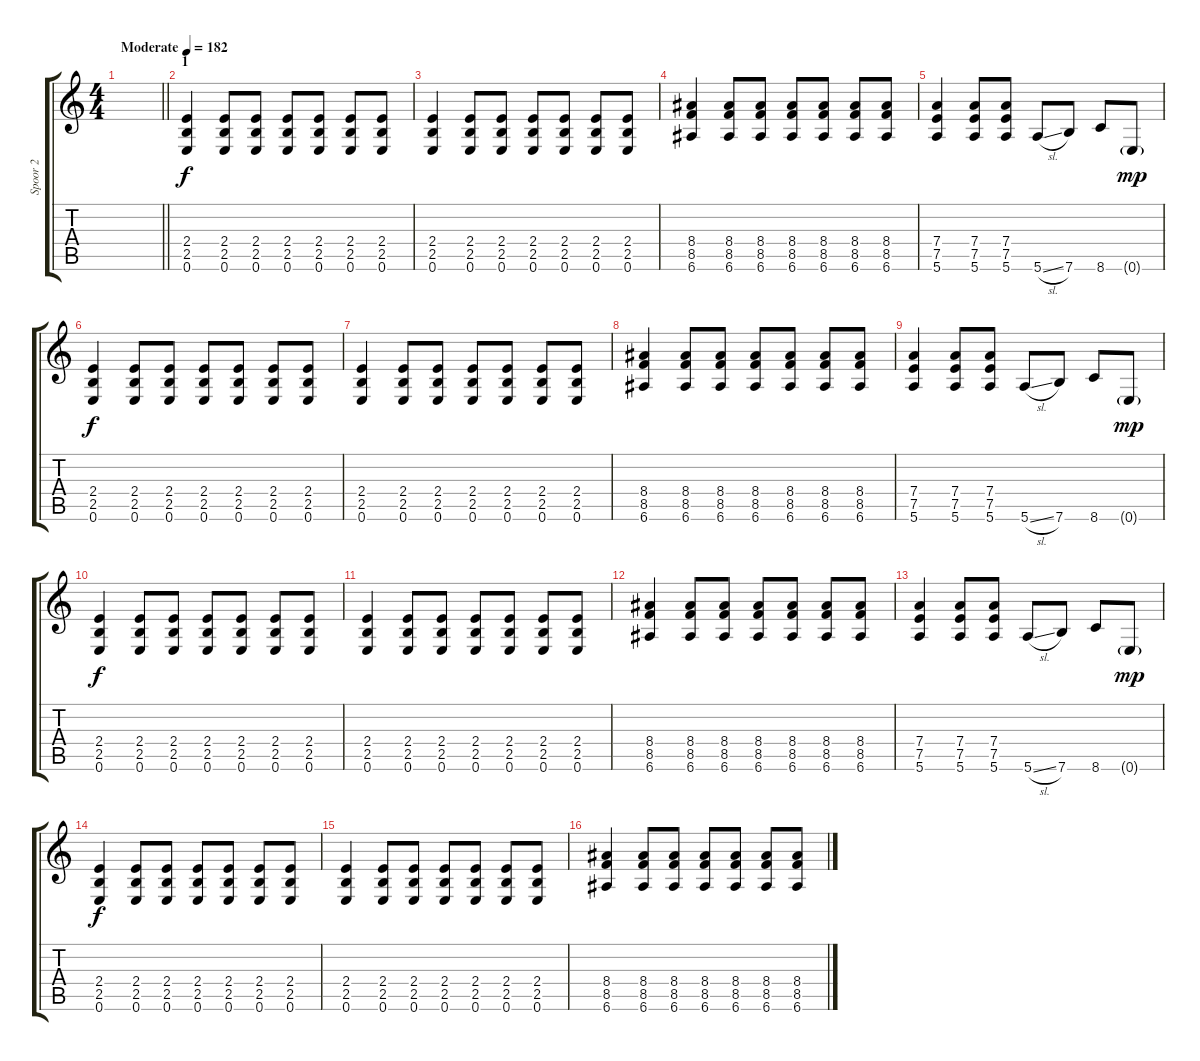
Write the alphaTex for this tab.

\track ("Spoor 2" "Spoor 2") {instrument distortionguitar}
\staff {score tabs}
\tuning (E4 B3 G3 D3 A2 E2) {hide}
\ts (4 4)
\tempo (182 "Moderate")
\clef g2
\barLineRight lightlight
\ks c
|
\section ("" "1")
(2.4 2.5 0.6).4 (2.4 2.5 0.6).8 (2.4 2.5 0.6).8 (2.4 2.5 0.6).8 (2.4 2.5 0.6).8 (2.4 2.5 0.6).8 (2.4 2.5 0.6).8 |
(2.4 2.5 0.6).4 (2.4 2.5 0.6).8 (2.4 2.5 0.6).8 (2.4 2.5 0.6).8 (2.4 2.5 0.6).8 (2.4 2.5 0.6).8 (2.4 2.5 0.6).8 |
(8.4 8.5 6.6).4 (8.4 8.5 6.6).8 (8.4 8.5 6.6).8 (8.4 8.5 6.6).8 (8.4 8.5 6.6).8 (8.4 8.5 6.6).8 (8.4 8.5 6.6).8 |
(7.4 7.5 5.6).4 (7.4 7.5 5.6).8 (7.4 7.5 5.6).8 5.6{sl}.8 7.6.8 8.6.8 0.6{g}.8{dy mp} |
(2.4 2.5 0.6).4{dy f} (2.4 2.5 0.6).8 (2.4 2.5 0.6).8 (2.4 2.5 0.6).8 (2.4 2.5 0.6).8 (2.4 2.5 0.6).8 (2.4 2.5 0.6).8 |
(2.4 2.5 0.6).4 (2.4 2.5 0.6).8 (2.4 2.5 0.6).8 (2.4 2.5 0.6).8 (2.4 2.5 0.6).8 (2.4 2.5 0.6).8 (2.4 2.5 0.6).8 |
(8.4 8.5 6.6).4 (8.4 8.5 6.6).8 (8.4 8.5 6.6).8 (8.4 8.5 6.6).8 (8.4 8.5 6.6).8 (8.4 8.5 6.6).8 (8.4 8.5 6.6).8 |
(7.4 7.5 5.6).4 (7.4 7.5 5.6).8 (7.4 7.5 5.6).8 5.6{sl}.8 7.6.8 8.6.8 0.6{g}.8{dy mp} |
(2.4 2.5 0.6).4{dy f} (2.4 2.5 0.6).8 (2.4 2.5 0.6).8 (2.4 2.5 0.6).8 (2.4 2.5 0.6).8 (2.4 2.5 0.6).8 (2.4 2.5 0.6).8 |
(2.4 2.5 0.6).4 (2.4 2.5 0.6).8 (2.4 2.5 0.6).8 (2.4 2.5 0.6).8 (2.4 2.5 0.6).8 (2.4 2.5 0.6).8 (2.4 2.5 0.6).8 |
(8.4 8.5 6.6).4 (8.4 8.5 6.6).8 (8.4 8.5 6.6).8 (8.4 8.5 6.6).8 (8.4 8.5 6.6).8 (8.4 8.5 6.6).8 (8.4 8.5 6.6).8 |
(7.4 7.5 5.6).4 (7.4 7.5 5.6).8 (7.4 7.5 5.6).8 5.6{sl}.8 7.6.8 8.6.8 0.6{g}.8{dy mp} |
(2.4 2.5 0.6).4{dy f} (2.4 2.5 0.6).8 (2.4 2.5 0.6).8 (2.4 2.5 0.6).8 (2.4 2.5 0.6).8 (2.4 2.5 0.6).8 (2.4 2.5 0.6).8 |
(2.4 2.5 0.6).4 (2.4 2.5 0.6).8 (2.4 2.5 0.6).8 (2.4 2.5 0.6).8 (2.4 2.5 0.6).8 (2.4 2.5 0.6).8 (2.4 2.5 0.6).8 |
(8.4 8.5 6.6).4 (8.4 8.5 6.6).8 (8.4 8.5 6.6).8 (8.4 8.5 6.6).8 (8.4 8.5 6.6).8 (8.4 8.5 6.6).8 (8.4 8.5 6.6).8
